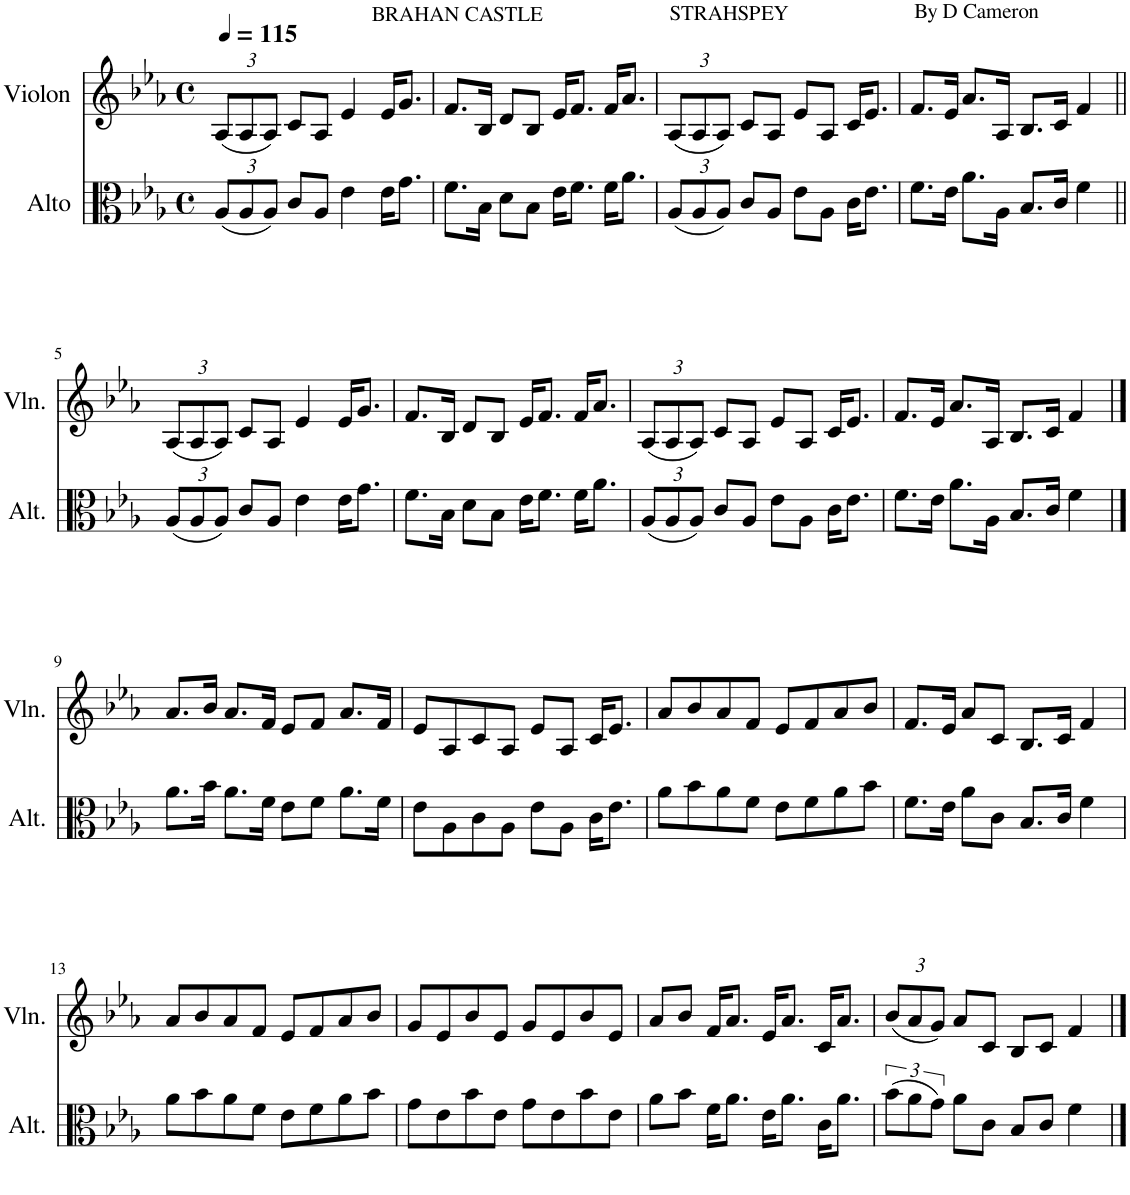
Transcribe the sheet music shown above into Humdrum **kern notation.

**kern	**kern
*part2	*part1
*staff2	*staff1
*I"Alto	*I"Violon
*I'Alt.	*I'Vln.
*clefC3	*clefG2
*k[b-e-a-]	*k[b-e-a-]
*M4/4	*M4/4
*met(c)	*met(c)
*MM115	*MM115
*Xbrackettup	*Xbrackettup
=1	=1
(12A-/L	(12A-/L
12A-/	12A-/
12A-/J)	12A-/J)
8c/L	8c/L
8A-/J	8A-/J
4e-\	4e-/
16e-\KL	16e-/KL
8.g\J	8.g/J
=2	=2
!	!LO:TX:a:t=BRAHAN CASTLE
8.f\L	8.f/L
16B-\Jk	16B-/Jk
8d\L	8d/L
8B-\J	8B-/J
16e-\KL	16e-/KL
8.f\J	8.f/J
16f\KL	16f/KL
8.a-\J	8.a-/J
=3	=3
!	!LO:TX:a:t=STRAHSPEY
(12A-/L	(12A-/L
12A-/	12A-/
12A-/J)	12A-/J)
8c/L	8c/L
8A-/J	8A-/J
8e-\L	8e-/L
8A-\J	8A-/J
16c\KL	16c/KL
8.e-\J	8.e-/J
=4	=4
!	!LO:TX:a:t=By D Cameron
8.f\L	8.f/L
16e-\Jk	16e-/Jk
8.a-\L	8.a-/L
16A-\Jk	16A-/Jk
8.B-/L	8.B-/L
16c/Jk	16c/Jk
4f\	4f/
!!LO:LB:g=z
=5||	=5||
(12A-/L	(12A-/L
12A-/	12A-/
12A-/J)	12A-/J)
8c/L	8c/L
8A-/J	8A-/J
4e-\	4e-/
16e-\KL	16e-/KL
8.g\J	8.g/J
=6	=6
8.f\L	8.f/L
16B-\Jk	16B-/Jk
8d\L	8d/L
8B-\J	8B-/J
16e-\KL	16e-/KL
8.f\J	8.f/J
16f\KL	16f/KL
8.a-\J	8.a-/J
=7	=7
(12A-/L	(12A-/L
12A-/	12A-/
12A-/J)	12A-/J)
8c/L	8c/L
8A-/J	8A-/J
8e-\L	8e-/L
8A-\J	8A-/J
16c\KL	16c/KL
8.e-\J	8.e-/J
=8	=8
8.f\L	8.f/L
16e-\Jk	16e-/Jk
8.a-\L	8.a-/L
16A-\Jk	16A-/Jk
8.B-/L	8.B-/L
16c/Jk	16c/Jk
4f\	4f/
!!LO:LB:g=z
==9	==9
8.a-\L	8.a-/L
16b-\Jk	16b-/Jk
8.a-\L	8.a-/L
16f\Jk	16f/Jk
8e-\L	8e-/L
8f\J	8f/J
8.a-\L	8.a-/L
16f\Jk	16f/Jk
=10	=10
8e-\L	8e-/L
8A-\	8A-/
8c\	8c/
8A-\J	8A-/J
8e-\L	8e-/L
8A-\J	8A-/J
16c\KL	16c/KL
8.e-\J	8.e-/J
=11	=11
8a-\L	8a-/L
8b-\	8b-/
8a-\	8a-/
8f\J	8f/J
8e-\L	8e-/L
8f\	8f/
8a-\	8a-/
8b-\J	8b-/J
=12	=12
8.f\L	8.f/L
16e-\Jk	16e-/Jk
8a-\L	8a-/L
8c\J	8c/J
8.B-/L	8.B-/L
16c/Jk	16c/Jk
4f\	4f/
!!LO:LB:g=z
=13	=13
8a-\L	8a-/L
8b-\	8b-/
8a-\	8a-/
8f\J	8f/J
8e-\L	8e-/L
8f\	8f/
8a-\	8a-/
8b-\J	8b-/J
=14	=14
8g\L	8g/L
8e-\	8e-/
8b-\	8b-/
8e-\J	8e-/J
8g\L	8g/L
8e-\	8e-/
8b-\	8b-/
8e-\J	8e-/J
=15	=15
8a-\L	8a-/L
8b-\J	8b-/J
16f\KL	16f/KL
8.a-\J	8.a-/J
16e-\KL	16e-/KL
8.a-\J	8.a-/J
16c\KL	16c/KL
8.a-\J	8.a-/J
=16	=16
*brackettup	*
(12b-\L	(12b-/L
12a-\	12a-/
12g\J)	12g/J)
8a-\L	8a-/L
8c\J	8c/J
8B-/L	8B-/L
8c/J	8c/J
4f\	4f/
==	==
*-	*-
